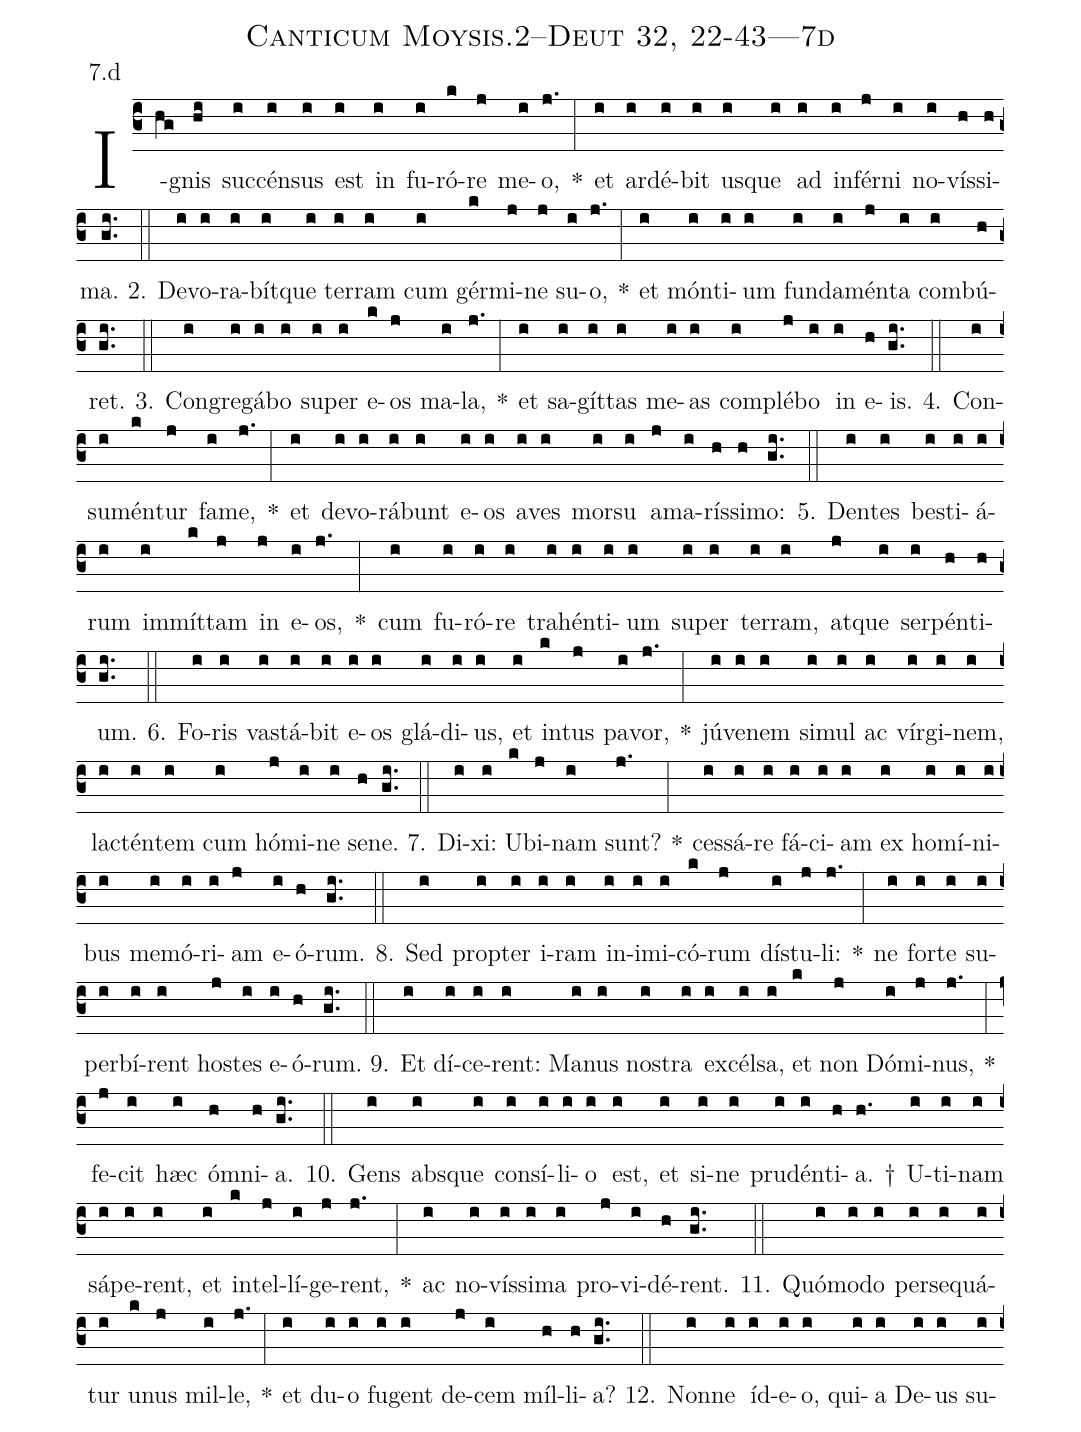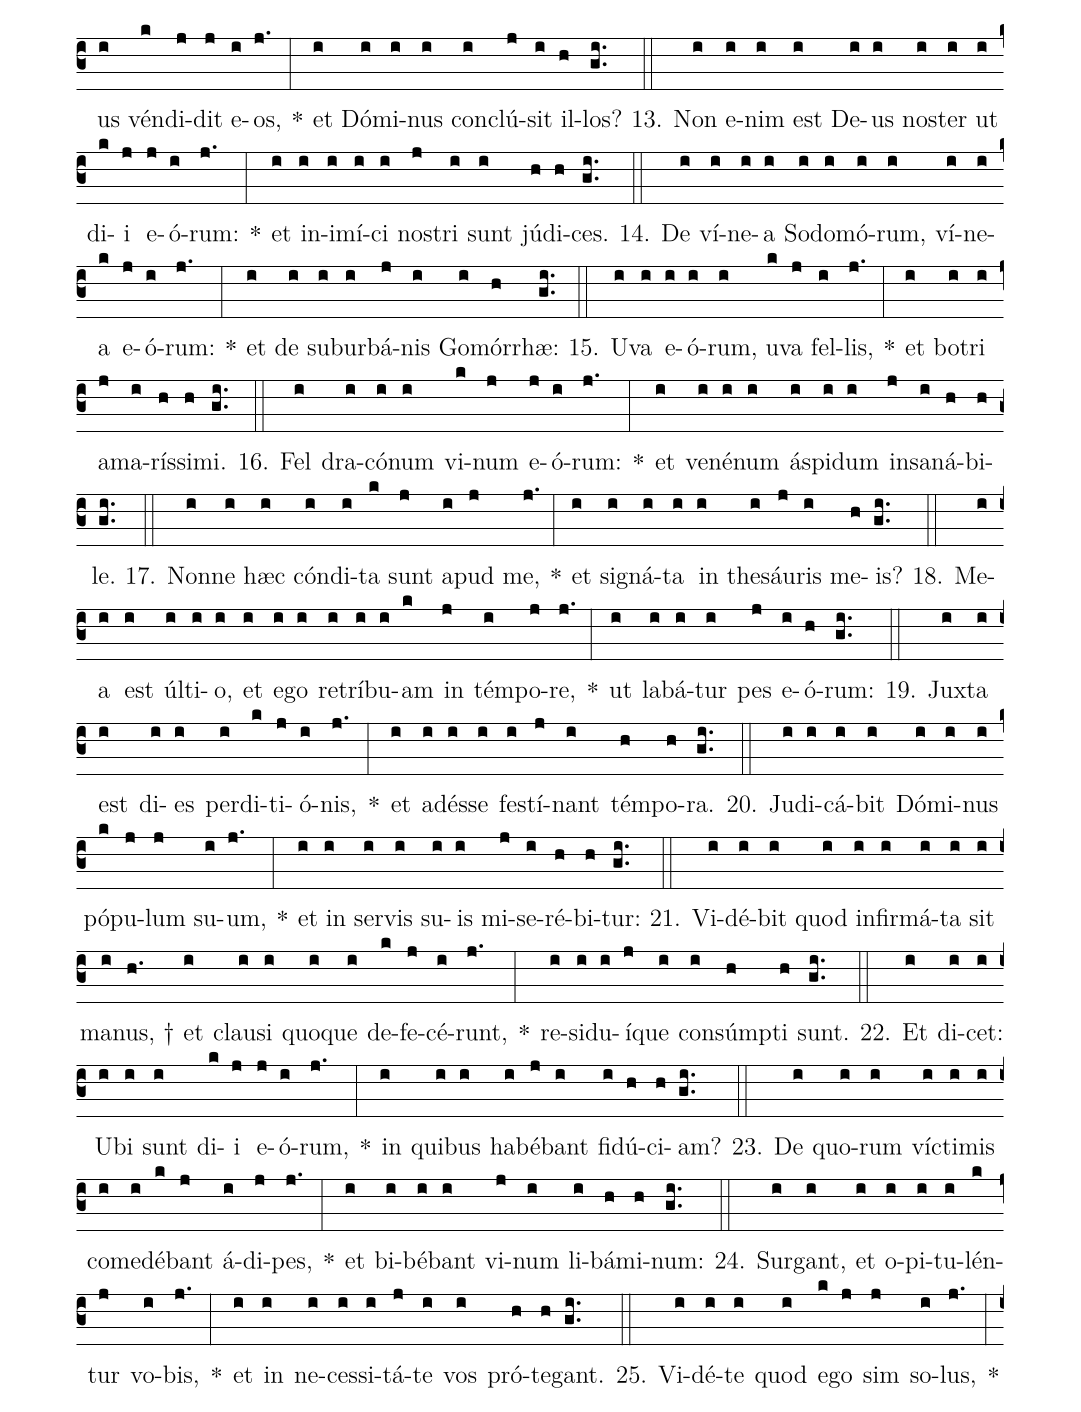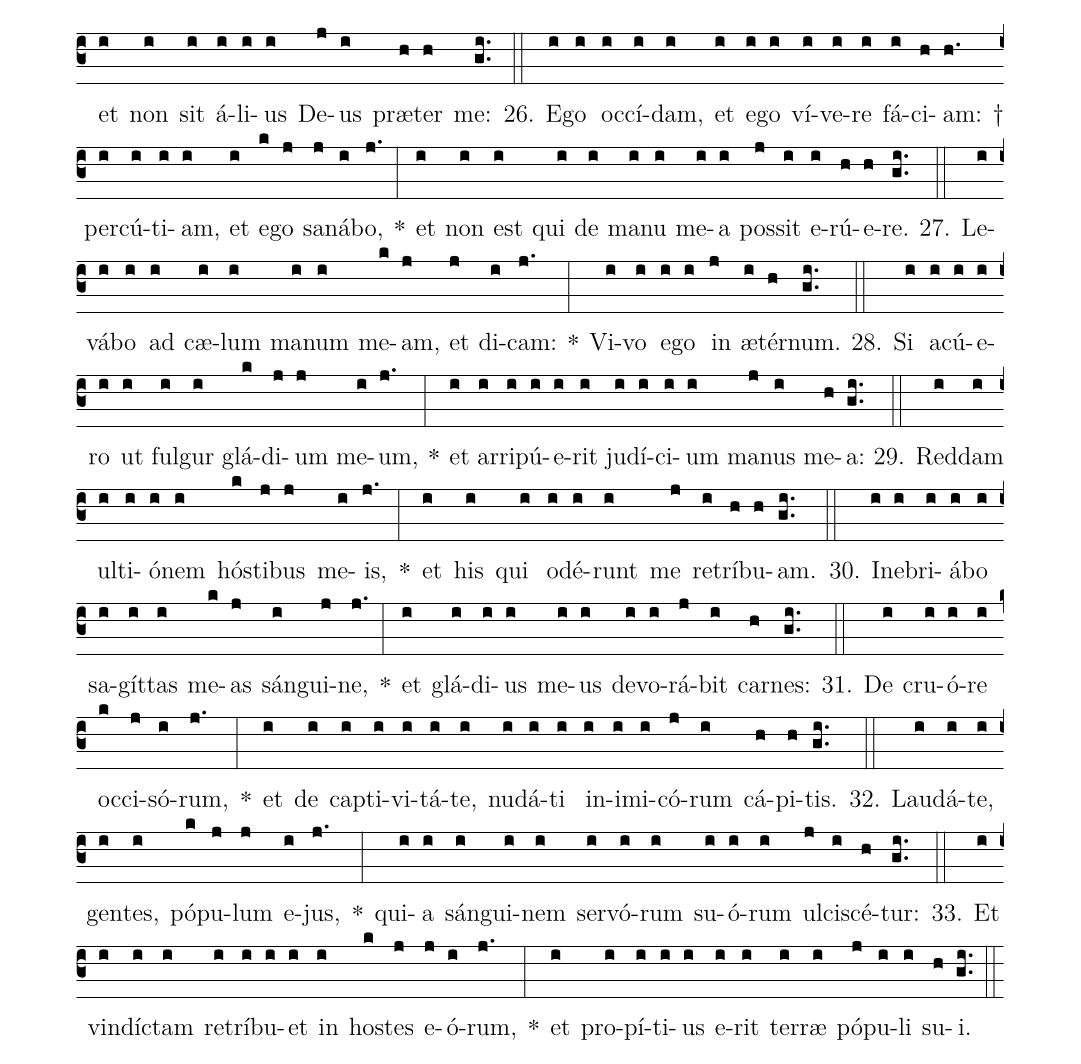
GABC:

name: Canticum Moysis.2--Deut 32, 22-43---7d;
annotation: 7.d;
%%
(c3)I(hg)gnis(hi) suc(i)cén(i)sus(i) est(i) in(i) fu(i)ró(k)re(j) me(i)o,(j.) *(:) et(i) ar(i)dé(i)bit(i) us(i)que(i) ad(i) in(i)fér(j)ni(i) no(i)vís(h)si(h)ma.(gi..) (::)
2. De(i)vo(i)ra(i)bít(i)que(i) ter(i)ram(i) cum(i) gér(k)mi(j)ne(j) su(i)o,(j.) *(:) et(i) món(i)ti(i)um(i) fun(i)da(i)mén(j)ta(i) com(i)bú(h)ret.(gi..) (::)
3. Con(i)gre(i)gá(i)bo(i) su(i)per(i) e(k)os(j) ma(i)la,(j.) *(:) et(i) sa(i)gít(i)tas(i) me(i)as(i) com(i)plé(j)bo(i) in(i) e(h)is.(gi..) (::)
4. Con(i)su(i)mén(k)tur(j) fa(i)me,(j.) *(:) et(i) de(i)vo(i)rá(i)bunt(i) e(i)os(i) a(i)ves(i) mor(i)su(i) a(j)ma(i)rís(h)si(h)mo:(gi..) (::)
5. Den(i)tes(i) bes(i)ti(i)á(i)rum(i) im(i)mít(k)tam(j) in(j) e(i)os,(j.) *(:) cum(i) fu(i)ró(i)re(i) tra(i)hén(i)ti(i)um(i) su(i)per(i) ter(i)ram,(i) at(j)que(i) ser(i)pén(h)ti(h)um.(gi..) (::)
6. Fo(i)ris(i) vas(i)tá(i)bit(i) e(i)os(i) glá(i)di(i)us,(i) et(i) in(k)tus(j) pa(i)vor,(j.) *(:) jú(i)ve(i)nem(i) si(i)mul(i) ac(i) vír(i)gi(i)nem,(i) lac(i)tén(i)tem(i) cum(i) hó(j)mi(i)ne(i) se(h)ne.(gi..) (::)
7. Di(i)xi:(i) U(k)bi(j)nam(i) sunt?(j.) *(:) ces(i)sá(i)re(i) fá(i)ci(i)am(i) ex(i) ho(i)mí(i)ni(i)bus(i) me(i)mó(i)ri(i)am(j) e(i)ó(h)rum.(gi..) (::)
8. Sed(i) prop(i)ter(i) i(i)ram(i) in(i)i(i)mi(i)có(k)rum(j) dís(i)tu(j)li:(j.) *(:) ne(i) for(i)te(i) su(i)per(i)bí(i)rent(i) hos(j)tes(i) e(i)ó(h)rum.(gi..) (::)
9. Et(i) dí(i)ce(i)rent:(i) Ma(i)nus(i) nos(i)tra(i) ex(i)cél(i)sa,(i) et(k) non(j) Dó(i)mi(j)nus,(j.) *(:) fe(j)cit(i) hæc(i) óm(h)ni(h)a.(gi..) (::)
10. Gens(i) abs(i)que(i) con(i)sí(i)li(i)o(i) est,(i) et(i) si(i)ne(i) pru(i)dén(i)ti(h)a. †(h.) U(i)ti(i)nam(i) sá(i)pe(i)rent,(i) et(i) in(k)tel(j)lí(i)ge(j)rent,(j.) *(:) ac(i) no(i)vís(i)si(i)ma(i) pro(j)vi(i)dé(h)rent.(gi..) (::)
11. Quó(i)mo(i)do(i) per(i)se(i)quá(i)tur(i) u(k)nus(j) mil(i)le,(j.) *(:) et(i) du(i)o(i) fu(i)gent(i) de(j)cem(i) míl(h)li(h)a?(gi..) (::)
12. Non(i)ne(i) íd(i)e(i)o,(i) qui(i)a(i) De(i)us(i) su(i)us(i) vén(k)di(j)dit(j) e(i)os,(j.) *(:) et(i) Dó(i)mi(i)nus(i) con(i)clú(j)sit(i) il(h)los?(gi..) (::)
13. Non(i) e(i)nim(i) est(i) De(i)us(i) nos(i)ter(i) ut(i) di(k)i(j) e(j)ó(i)rum:(j.) *(:) et(i) in(i)i(i)mí(i)ci(i) nos(j)tri(i) sunt(i) jú(h)di(h)ces.(gi..) (::)
14. De(i) ví(i)ne(i)a(i) So(i)do(i)mó(i)rum,(i) ví(i)ne(i)a(k) e(j)ó(i)rum:(j.) *(:) et(i) de(i) sub(i)ur(i)bá(j)nis(i) Go(i)mór(h)rhæ:(gi..) (::)
15. U(i)va(i) e(i)ó(i)rum,(i) u(k)va(j) fel(i)lis,(j.) *(:) et(i) bo(i)tri(i) a(j)ma(i)rís(h)si(h)mi.(gi..) (::)
16. Fel(i) dra(i)có(i)num(i) vi(k)num(j) e(j)ó(i)rum:(j.) *(:) et(i) ve(i)né(i)num(i) ás(i)pi(i)dum(i) in(j)sa(i)ná(h)bi(h)le.(gi..) (::)
17. Non(i)ne(i) hæc(i) cón(i)di(i)ta(k) sunt(j) a(i)pud(j) me,(j.) *(:) et(i) si(i)gná(i)ta(i) in(i) the(i)sáu(j)ris(i) me(h)is?(gi..) (::)
18. Me(i)a(i) est(i) úl(i)ti(i)o,(i) et(i) e(i)go(i) re(i)trí(i)bu(i)am(k) in(j) tém(i)po(j)re,(j.) *(:) ut(i) la(i)bá(i)tur(i) pes(j) e(i)ó(h)rum:(gi..) (::)
19. Jux(i)ta(i) est(i) di(i)es(i) per(i)di(k)ti(j)ó(i)nis,(j.) *(:) et(i) ad(i)és(i)se(i) fes(i)tí(j)nant(i) tém(h)po(h)ra.(gi..) (::)
20. Ju(i)di(i)cá(i)bit(i) Dó(i)mi(i)nus(i) pó(k)pu(j)lum(j) su(i)um,(j.) *(:) et(i) in(i) ser(i)vis(i) su(i)is(i) mi(j)se(i)ré(h)bi(h)tur:(gi..) (::)
21. Vi(i)dé(i)bit(i) quod(i) in(i)fir(i)má(i)ta(i) sit(i) ma(i)nus, †(h.) et(i) clau(i)si(i) quo(i)que(i) de(k)fe(j)cé(i)runt,(j.) *(:) re(i)si(i)du(i)í(j)que(i) con(i)súmp(h)ti(h) sunt.(gi..) (::)
22. Et(i) di(i)cet:(i) U(i)bi(i) sunt(i) di(k)i(j) e(j)ó(i)rum,(j.) *(:) in(i) qui(i)bus(i) ha(i)bé(j)bant(i) fi(i)dú(h)ci(h)am?(gi..) (::)
23. De(i) quo(i)rum(i) víc(i)ti(i)mis(i) com(i)e(i)dé(k)bant(j) á(i)di(j)pes,(j.) *(:) et(i) bi(i)bé(i)bant(i) vi(j)num(i) li(i)bá(h)mi(h)num:(gi..) (::)
24. Sur(i)gant,(i) et(i) o(i)pi(i)tu(i)lén(k)tur(j) vo(i)bis,(j.) *(:) et(i) in(i) ne(i)ces(i)si(i)tá(j)te(i) vos(i) pró(h)te(h)gant.(gi..) (::)
25. Vi(i)dé(i)te(i) quod(i) e(k)go(j) sim(j) so(i)lus,(j.) *(:) et(i) non(i) sit(i) á(i)li(i)us(i) De(j)us(i) præ(h)ter(h) me:(gi..) (::)
26. E(i)go(i) oc(i)cí(i)dam,(i) et(i) e(i)go(i) ví(i)ve(i)re(i) fá(i)ci(h)am: †(h.) per(i)cú(i)ti(i)am,(i) et(i) e(k)go(j) sa(j)ná(i)bo,(j.) *(:) et(i) non(i) est(i) qui(i) de(i) ma(i)nu(i) me(i)a(i) pos(j)sit(i) e(i)rú(h)e(h)re.(gi..) (::)
27. Le(i)vá(i)bo(i) ad(i) cæ(i)lum(i) ma(i)num(i) me(k)am,(j) et(j) di(i)cam:(j.) *(:) Vi(i)vo(i) e(i)go(i) in(j) æ(i)tér(h)num.(gi..) (::)
28. Si(i) a(i)cú(i)e(i)ro(i) ut(i) ful(i)gur(i) glá(k)di(j)um(j) me(i)um,(j.) *(:) et(i) ar(i)ri(i)pú(i)e(i)rit(i) ju(i)dí(i)ci(i)um(i) ma(j)nus(i) me(h)a:(gi..) (::)
29. Red(i)dam(i) ul(i)ti(i)ó(i)nem(i) hós(k)ti(j)bus(j) me(i)is,(j.) *(:) et(i) his(i) qui(i) o(i)dé(i)runt(i) me(j) re(i)trí(h)bu(h)am.(gi..) (::)
30. In(i)e(i)bri(i)á(i)bo(i) sa(i)gít(i)tas(i) me(k)as(j) sán(i)gui(j)ne,(j.) *(:) et(i) glá(i)di(i)us(i) me(i)us(i) de(i)vo(i)rá(j)bit(i) car(h)nes:(gi..) (::)
31. De(i) cru(i)ó(i)re(i) oc(k)ci(j)só(i)rum,(j.) *(:) et(i) de(i) cap(i)ti(i)vi(i)tá(i)te,(i) nu(i)dá(i)ti(i) in(i)i(i)mi(i)có(j)rum(i) cá(h)pi(h)tis.(gi..) (::)
32. Lau(i)dá(i)te,(i) gen(i)tes,(i) pó(k)pu(j)lum(j) e(i)jus,(j.) *(:) qui(i)a(i) sán(i)gui(i)nem(i) ser(i)vó(i)rum(i) su(i)ó(i)rum(i) ul(j)ci(i)scé(h)tur:(gi..) (::)
33. Et(i) vin(i)díc(i)tam(i) re(i)trí(i)bu(i)et(i) in(i) hos(k)tes(j) e(j)ó(i)rum,(j.) *(:) et(i) pro(i)pí(i)ti(i)us(i) e(i)rit(i) ter(i)ræ(i) pó(j)pu(i)li(i) su(h)i.(gi..) (::)
